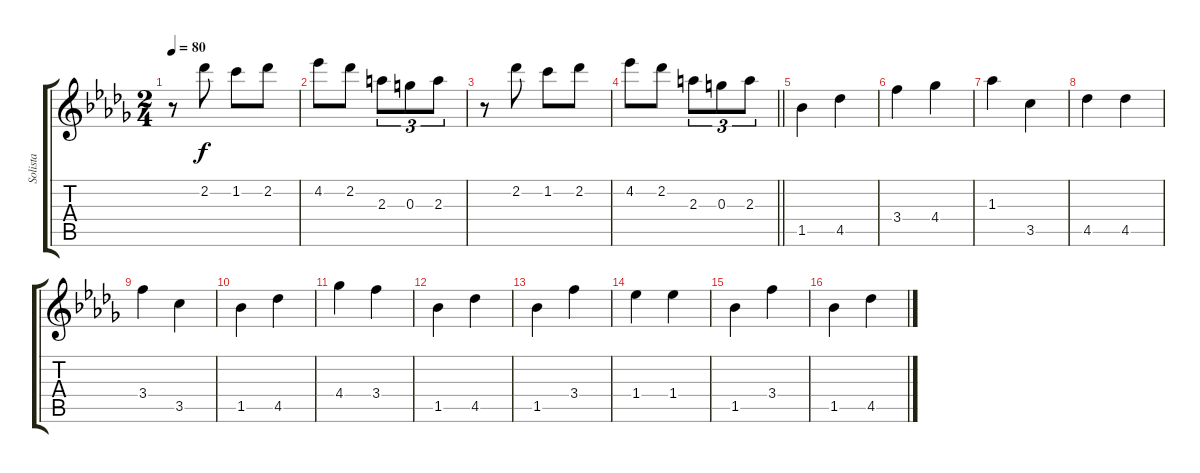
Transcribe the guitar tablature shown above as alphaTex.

\track ("Solista" "Solista") {instrument acousticguitarnylon}
\staff {score tabs}
\tuning (E5 B4 G4 D4 A3 E3) {hide}
\ts (2 4)
\tempo 80
\clef g2
\ks db
r.8{dy f} 2.2.8 1.2.8 2.2.8 |
4.2.8 2.2.8 2.3.8{tu (3 2)} 0.3.8{tu (3 2)} 2.3.8{tu (3 2)} |
r.8 2.2.8 1.2.8 2.2.8 |
\barLineRight lightlight
4.2.8 2.2.8 2.3.8{tu (3 2)} 0.3.8{tu (3 2)} 2.3.8{tu (3 2)} |
1.5.4 4.5.4 |
3.4.4 4.4.4 |
1.3.4 3.5.4 |
4.5.4 4.5.4 |
3.4.4 3.5.4 |
1.5.4 4.5.4 |
4.4.4 3.4.4 |
1.5.4 4.5.4 |
1.5.4 3.4.4 |
1.4.4 1.4.4 |
1.5.4 3.4.4 |
1.5.4 4.5.4
